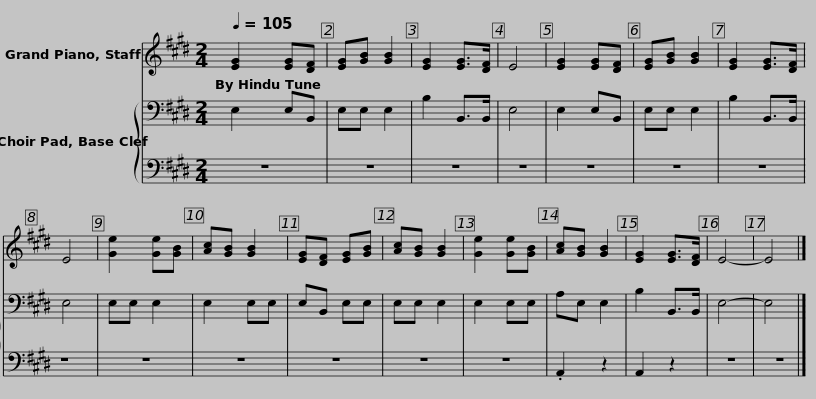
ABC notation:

X:1
%%score 1 { 2 | 3 }
L:1/8
Q:1/4=105
M:2/4
I:linebreak $
K:E
V:1 treble
V:2 bass
V:3 bass
V:1
 [EG]2 [EG][DF] | [EG][GB] [GB]2 | [EG]2 [EG]>[DF] | E4 | [EG]2 [EG][DF] | %5
 [EG][GB] [GB]2 | [EG]2 [EG]>[DF] | E4 | [Ge]2 [Ge][GB] |$ [Ac][GB] [GB]2 | %10
 [EG][DF] [EG][GB] | [Ac][GB] [GB]2 | [Ge]2 [Ge][GB] | [Ac][GB] [GB]2 | [EG]2 [EG]>[DF] | %15
 E4- | E4 |] %17
V:2
 E,2 E,B,, | E,E, E,2 | B,2 B,,>B,, | E,4 | E,2 E,B,, | %5
 E,E, E,2 | B,2 B,,>B,, | E,4 | E,E, E,2 |$ E,2 E,E, | %10
 E,B,, E,E, | E,E, E,2 | E,2 E,E, | A,E, E,2 | B,2 B,,>B,, | %15
 E,4- | E,4 |] %17
V:3
 z4 | z4 | z4 | z4 | z4 | %5
 z4 | z4 | z4 | z4 |$ z4 | %10
 z4 | z4 | z4 | .A,,2 z2 | A,,2 z2 | %15
 z4 | z4 |] %17
